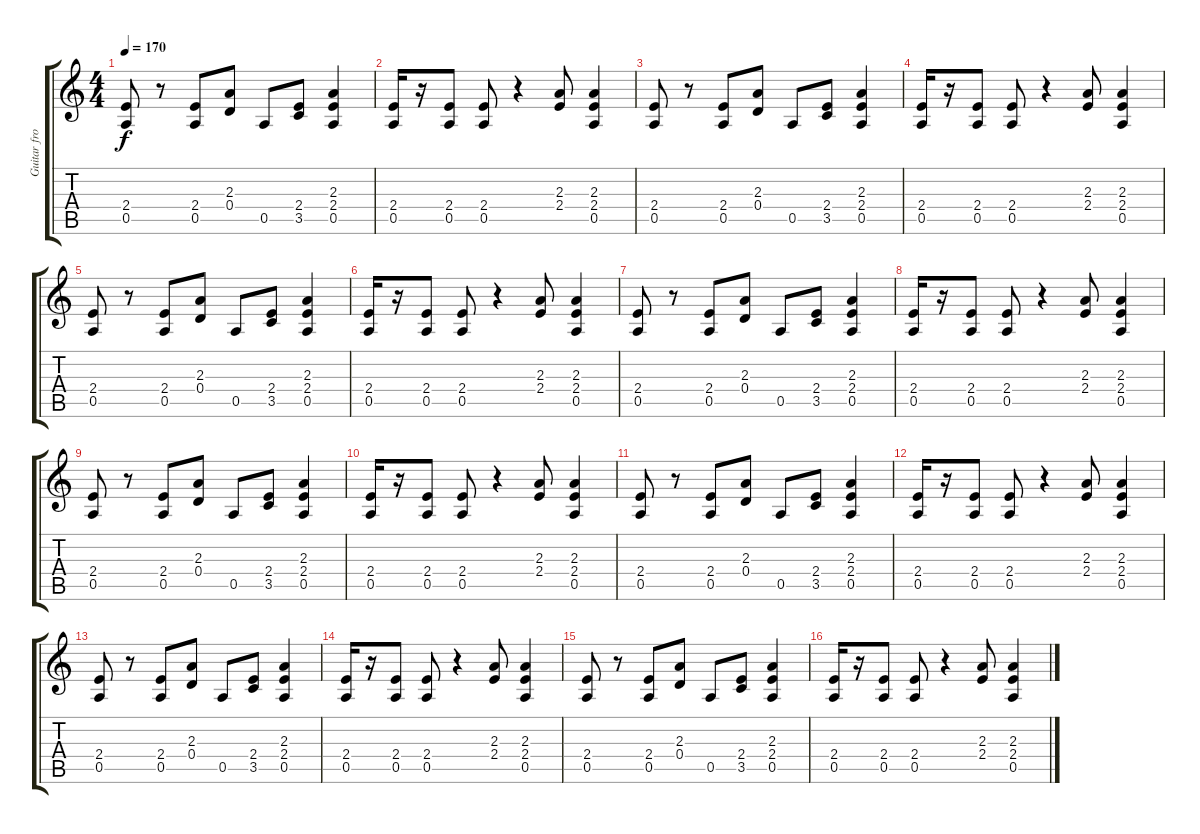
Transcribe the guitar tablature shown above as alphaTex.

\track ("Guitar from MIDI" "Guitar fro") {instrument overdrivenguitar}
\staff {score tabs}
\tuning (E4 B3 G3 D3 A2 E2) {hide}
\ts (4 4)
\tempo 170
\clef g2
\ks c
(2.4 0.5).8{dy f} r.8 (2.4 0.5).8 (2.3 0.4).8 0.5.8 (2.4 3.5).8 (2.3 2.4 0.5).4 |
(2.4 0.5).16 r.16 (2.4 0.5).8 (2.4 0.5).8 r.4 (2.3 2.4).8 (2.3 2.4 0.5).4 |
(2.4 0.5).8 r.8 (2.4 0.5).8 (2.3 0.4).8 0.5.8 (2.4 3.5).8 (2.3 2.4 0.5).4 |
(2.4 0.5).16 r.16 (2.4 0.5).8 (2.4 0.5).8 r.4 (2.3 2.4).8 (2.3 2.4 0.5).4 |
(2.4 0.5).8 r.8 (2.4 0.5).8 (2.3 0.4).8 0.5.8 (2.4 3.5).8 (2.3 2.4 0.5).4 |
(2.4 0.5).16 r.16 (2.4 0.5).8 (2.4 0.5).8 r.4 (2.3 2.4).8 (2.3 2.4 0.5).4 |
(2.4 0.5).8 r.8 (2.4 0.5).8 (2.3 0.4).8 0.5.8 (2.4 3.5).8 (2.3 2.4 0.5).4 |
(2.4 0.5).16 r.16 (2.4 0.5).8 (2.4 0.5).8 r.4 (2.3 2.4).8 (2.3 2.4 0.5).4 |
(2.4 0.5).8 r.8 (2.4 0.5).8 (2.3 0.4).8 0.5.8 (2.4 3.5).8 (2.3 2.4 0.5).4 |
(2.4 0.5).16 r.16 (2.4 0.5).8 (2.4 0.5).8 r.4 (2.3 2.4).8 (2.3 2.4 0.5).4 |
(2.4 0.5).8 r.8 (2.4 0.5).8 (2.3 0.4).8 0.5.8 (2.4 3.5).8 (2.3 2.4 0.5).4 |
(2.4 0.5).16 r.16 (2.4 0.5).8 (2.4 0.5).8 r.4 (2.3 2.4).8 (2.3 2.4 0.5).4 |
(2.4 0.5).8 r.8 (2.4 0.5).8 (2.3 0.4).8 0.5.8 (2.4 3.5).8 (2.3 2.4 0.5).4 |
(2.4 0.5).16 r.16 (2.4 0.5).8 (2.4 0.5).8 r.4 (2.3 2.4).8 (2.3 2.4 0.5).4 |
(2.4 0.5).8 r.8 (2.4 0.5).8 (2.3 0.4).8 0.5.8 (2.4 3.5).8 (2.3 2.4 0.5).4 |
(2.4 0.5).16 r.16 (2.4 0.5).8 (2.4 0.5).8 r.4 (2.3 2.4).8 (2.3 2.4 0.5).4
